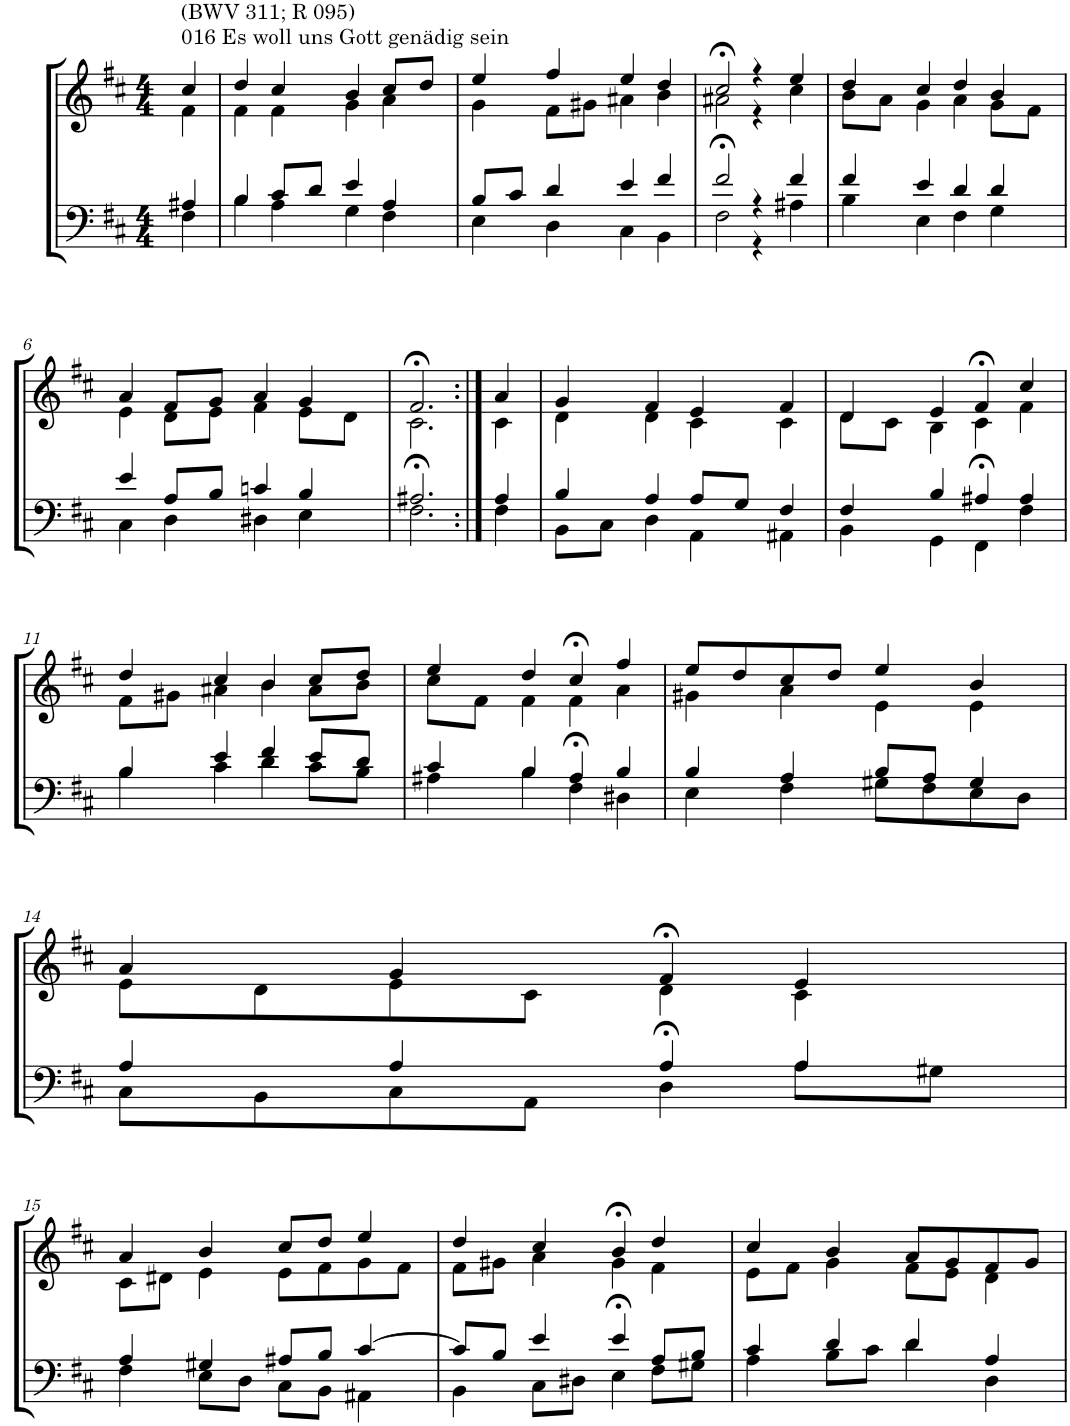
**kern	**kern
*part2	*part1
*staff2	*staff1
*I"Tenor/Baß	*I"Sopran/Alt
*clefF4	*clefG2
*k[f#c#]	*k[f#c#]
*M4/4	*M4/4
=1	=1
*^	*^
!	!	!LO:TX:a:t=016 Es woll uns Gott genädig sein	!
!	!	!LO:TX:a:t=(BWV 311; R 095)	!
4A#X/	4F#\	4cc#/	4f#\
=2	=2	=2	=2
4B/	4B\	4dd/	4f#\
8c#/L	4A\	4cc#/	4f#\
8d/J	.	.	.
4e/	4G\	4b/	4g\
4A/	4F#\	8cc#/L	4a\
.	.	8dd/J	.
=3	=3	=3	=3
8B/L	4E\	4ee/	4g\
8c#/J	.	.	.
4d/	4D\	4ff#/	8f#\L
.	.	.	8g#X\J
4e/	4C#\	4ee/	4a#X\
4f#/	4BB\	4dd/	4b\
=4	=4	=4	=4
2f#/	2F#>\	2cc#>/	2a#X\
4r	4r	4r	4r
4f#/	4A#X\	4ee/	4cc#\
=5	=5	=5	=5
4f#/	4B\	4dd/	8b\L
.	.	.	8a\J
4e/	4E\	4cc#/	4g\
4d/	4F#\	4dd/	4a\
4d/	4G\	4b/	8g\L
.	.	.	8f#\J
!!LO:LB:g=z	!!
=6	=6	=6	=6
4e/	4C#\	4a/	4e\
8A/L	4D\	8f#/L	8d\L
8B/J	.	8g/J	8e\J
4cn/	4D#X\	4a/	4f#\
4B/	4E\	4g/	8e\L
.	.	.	8d\J
=7	=7	=7	=7
2.A#X/	2.F#>\	2.f#>/	2.c#\
=8:|!	=8:|!	=8:|!	=8:|!
4A/	4F#\	4a/	4c#\
=9	=9	=9	=9
4B/	8BB\L	4g/	4d\
.	8C#\J	.	.
4A/	4D\	4f#/	4d\
8A/L	4AA\	4e/	4c#\
8G/J	.	.	.
4F#/	4AA#X\	4f#/	4c#\
=10	=10	=10	=10
4F#/	4BB\	4d/	8d\L
.	.	.	8c#\J
4B/	4GG\	4e/	4B\
4A#X/	4FF#>\	4f#>/	4c#\
4A#/	4F#\	4cc#/	4f#\
!!LO:LB:g=z	!!
=11	=11	=11	=11
4B/	4B\	4dd/	8f#\L
.	.	.	8g#X\J
4e/	4c#\	4cc#/	4a#X\
4f#/	4d\	4b/	4b\
8e/L	8c#\L	8cc#/L	8a#\L
8d/J	8B\J	8dd/J	8b\J
=12	=12	=12	=12
4c#/	4A#X\	4ee/	8cc#\L
.	.	.	8f#\J
4B/	4B\	4dd/	4f#\
4A#/	4F#>\	4cc#>/	4f#\
4B/	4D#X\	4ff#/	4a\
=13	=13	=13	=13
4B/	4E\	8ee/L	4g#X\
.	.	8dd/	.
4A/	4F#\	8cc#/	4a\
.	.	8dd/J	.
8B/L	8G#X\L	4ee/	4e\
8A/J	8F#\	.	.
4G#/	8E\	4b/	4e\
.	8D\J	.	.
!!LO:LB:g=z	!!
=14	=14	=14	=14
4A/	8C#\L	4a/	8e\L
.	8BB\	.	8d\
4A/	8C#\	4g/	8e\
.	8AA\J	.	8c#\J
4A/	4D>\	4f#>/	4d\
4A/	8A\L	4e/	4c#\
.	8G#X\J	.	.
!!LO:LB:g=z	!!
=15	=15	=15	=15
4A/	4F#\	4a/	8c#\L
.	.	.	8d#X\J
4G#X/	8E\L	4b/	4e\
.	8D\J	.	.
8A#X/L	8C#\L	8cc#/L	8e\L
8B/J	8BB\J	8dd/J	8f#\
[4c#/	4AA#X\	4ee/	8g\
.	.	.	8f#\J
=16	=16	=16	=16
8c#/L]	4BB\	4dd/	8f#\L
8B/J	.	.	8g#X\J
4e/	8C#\L	4cc#/	4a\
.	8D#X\J	.	.
4e/	4E>\	4b>/	4g#\
8A/L	8F#\L	4dd/	4f#\
8B/J	8G#X\J	.	.
=17	=17	=17	=17
4c#/	4A\	4cc#/	8e\L
.	.	.	8f#\J
4d/	8B\L	4b/	4g\
.	8c#\J	.	.
4d/	4d\	8a/L	8f#\L
.	.	8g/	8e\J
4A/	4D\	8f#/	4d\
.	.	8g/J	.
*v	*v	*	*
*	*v	*v
=	=
*-	*-
